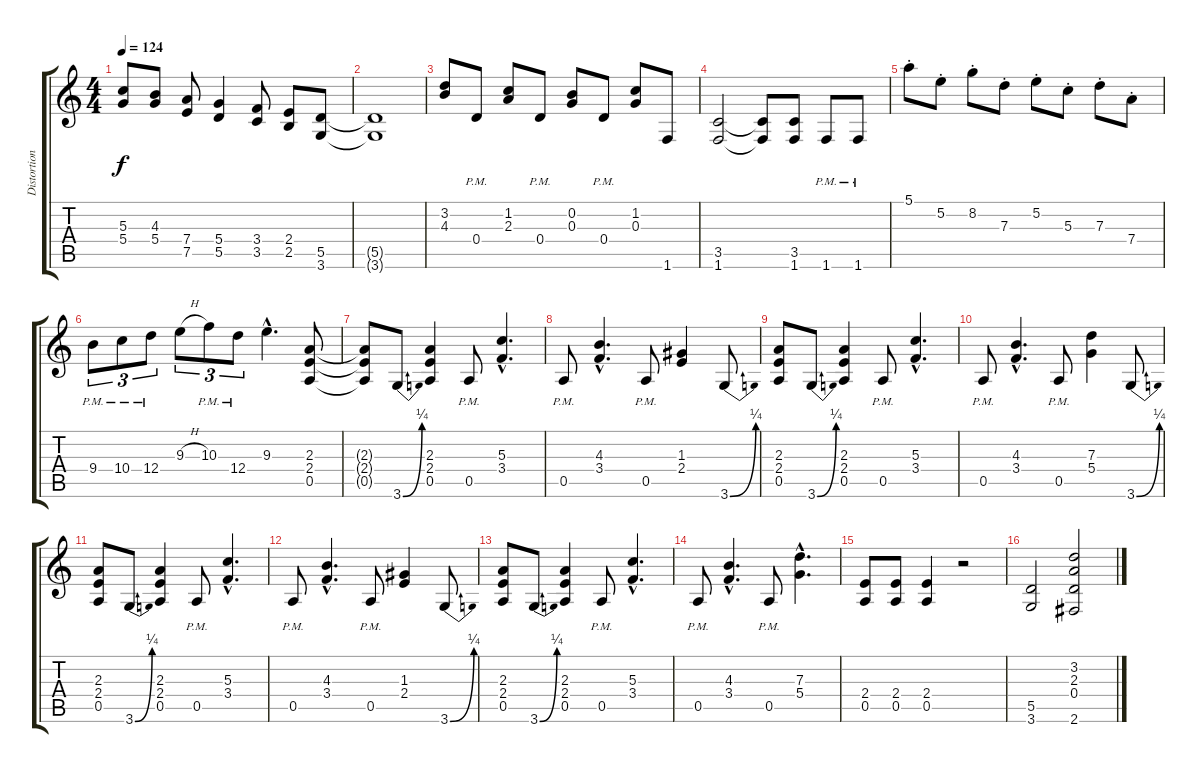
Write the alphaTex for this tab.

\track ("Distortion" "Distortion") {instrument distortionguitar}
\staff {score tabs}
\tuning (E4 B3 G3 D3 A2 E2) {hide}
\ts (4 4)
\tempo 124
\clef g2
\ks c
(5.3 5.4).8{dy f} (4.3 5.4).8 (7.4 7.5).8 (5.4 5.5).4 (3.4 3.5).8 (2.4 2.5).8 (5.5 3.6).8 |
(5.5{t} 3.6{t}).1 |
(3.2 4.3).8 0.4{pm}.8 (1.2 2.3).8 0.4{pm}.8 (0.2 0.3).8 0.4{pm}.8 (1.2 0.3).8 1.6.8 |
(3.5 1.6).2 (3.5{t} 1.6{t}).8 (3.5 1.6).8 1.6{pm}.8 1.6{pm}.8 |
5.1{st}.8 5.2{st}.8 8.2{st}.8 7.3{st}.8 5.2{st}.8 5.3{st}.8 7.3{st}.8 7.4{st}.8 |
9.4{pm}.8{tu (3 2)} 10.4{pm}.8{tu (3 2)} 12.4{pm}.8{tu (3 2)} 9.3{h}.8{tu (3 2)} 10.3{pm}.8{tu (3 2)} 12.4{pm}.8{tu (3 2)} 9.3{hac}.4{d} (2.3 2.4 0.5).8 |
(2.3{t} 2.4{t} 0.5{t}).8 3.6{be (bend 0 0 60 1)}.8 (2.3 2.4 0.5).4 0.5{pm}.8 (5.3{hac} 3.4{hac}).4{d} |
0.5{pm}.8 (4.3{hac} 3.4{hac}).4{d} 0.5{pm}.8 (1.3 2.4).4 3.6{be (bend 0 0 60 1)}.8 |
(2.3 2.4 0.5).8 3.6{be (bend 0 0 60 1)}.8 (2.3 2.4 0.5).4 0.5{pm}.8 (5.3{hac} 3.4{hac}).4{d} |
0.5{pm}.8 (4.3{hac} 3.4{hac}).4{d} 0.5{pm}.8 (7.3 5.4).4 3.6{be (bend 0 0 60 1)}.8 |
(2.3 2.4 0.5).8 3.6{be (bend 0 0 60 1)}.8 (2.3 2.4 0.5).4 0.5{pm}.8 (5.3{hac} 3.4{hac}).4{d} |
0.5{pm}.8 (4.3{hac} 3.4{hac}).4{d} 0.5{pm}.8 (1.3 2.4).4 3.6{be (bend 0 0 60 1)}.8 |
(2.3 2.4 0.5).8 3.6{be (bend 0 0 60 1)}.8 (2.3 2.4 0.5).4 0.5{pm}.8 (5.3{hac} 3.4{hac}).4{d} |
0.5{pm}.8 (4.3{hac} 3.4{hac}).4{d} 0.5{pm}.8 (7.3{hac} 5.4{hac}).4{d} |
(2.4 0.5).8 (2.4 0.5).8 (2.4 0.5).4 r.2 |
(5.5 3.6).2 (3.2 2.3 0.4 2.6).2
